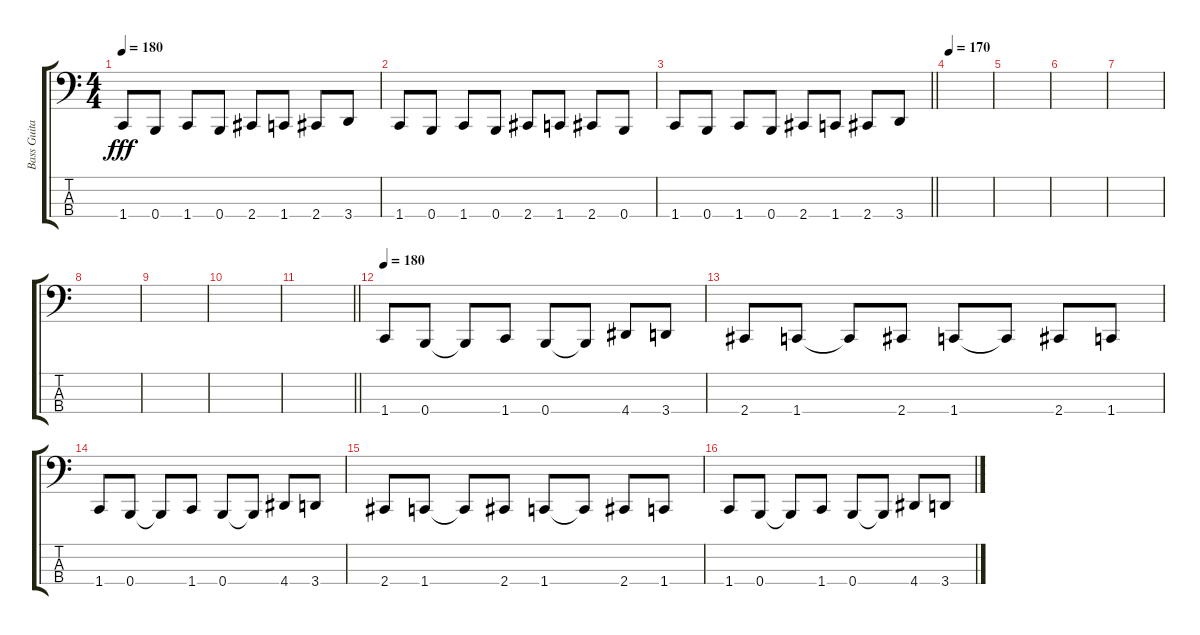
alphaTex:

\track ("Bass Guitar" "Bass Guita") {instrument electricbassfinger}
\staff {score tabs}
\tuning (E2 B1 Gb1 B0) {hide}
\ts (4 4)
\tempo 180
\clef f4
\ks c
1.4.8{dy fff} 0.4.8 1.4.8 0.4.8 2.4.8 1.4.8 2.4.8 3.4.8 |
1.4.8 0.4.8 1.4.8 0.4.8 2.4.8 1.4.8 2.4.8 0.4.8 |
\barLineRight lightlight
1.4.8 0.4.8 1.4.8 0.4.8 2.4.8 1.4.8 2.4.8 3.4.8 |
\section ("" "")
\tempo 170
|
|
|
|
|
|
|
\barLineRight lightlight
|
\section ("" "")
\tempo 180
1.4.8 0.4.8 0.4{t}.8 1.4.8 0.4.8 0.4{t}.8 4.4.8 3.4.8 |
2.4.8 1.4.8 1.4{t}.8 2.4.8 1.4.8 1.4{t}.8 2.4.8 1.4.8 |
1.4.8 0.4.8 0.4{t}.8 1.4.8 0.4.8 0.4{t}.8 4.4.8 3.4.8 |
2.4.8 1.4.8 1.4{t}.8 2.4.8 1.4.8 1.4{t}.8 2.4.8 1.4.8 |
1.4.8 0.4.8 0.4{t}.8 1.4.8 0.4.8 0.4{t}.8 4.4.8 3.4.8
